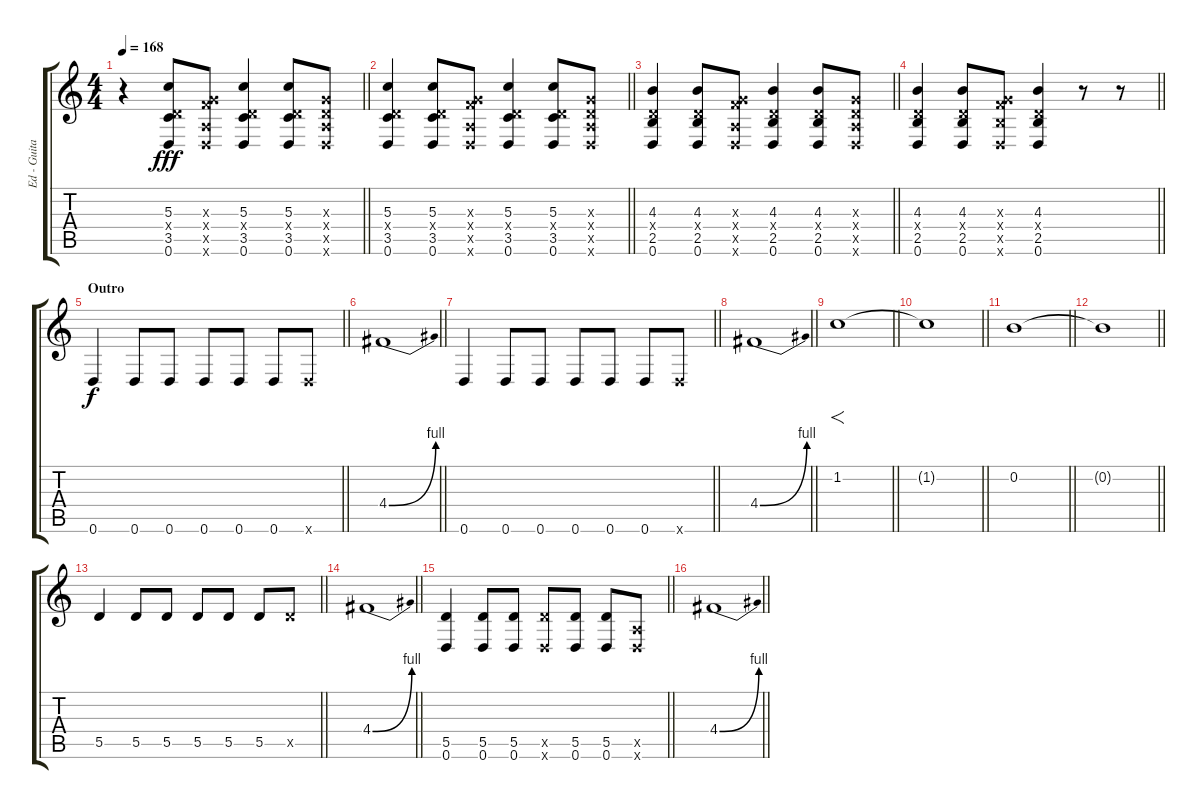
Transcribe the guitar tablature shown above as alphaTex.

\track ("Ed - Guitar" "Ed - Guita") {instrument overdrivenguitar}
\staff {score tabs}
\tuning (E4 B3 G3 D3 A2 D2) {hide}
\ts (4 4)
\tempo 168
\clef g2
\barLineRight lightlight
\ks c
r.4{dy f} (5.3 0.4{x} 3.5 0.6).8{dy fff volume 14 instrument overdrivenguitar} (0.3{x} 3.4{x} 0.5{x} 0.6{x}).8 (5.3 0.4{x} 3.5 0.6).4 (5.3 0.4{x} 3.5 0.6).8 (0.3{x} 0.4{x} 0.5{x} 0.6{x}).8 |
\barLineRight lightlight
(5.3 0.4{x} 3.5 0.6).4 (5.3 0.4{x} 3.5 0.6).8 (0.3{x} 3.4{x} 0.5{x} 0.6{x}).8 (5.3 0.4{x} 3.5 0.6).4 (5.3 0.4{x} 3.5 0.6).8 (0.3{x} 0.4{x} 0.5{x} 0.6{x}).8 |
\barLineRight lightlight
(4.3 0.4{x} 2.5 0.6).4 (4.3 0.4{x} 2.5 0.6).8 (0.3{x} 3.4{x} 0.5{x} 0.6{x}).8 (4.3 0.4{x} 2.5 0.6).4 (4.3 0.4{x} 2.5 0.6).8 (0.3{x} 0.4{x} 0.5{x} 0.6{x}).8 |
\barLineRight lightlight
(4.3 0.4{x} 2.5 0.6).4 (4.3 0.4{x} 2.5 0.6).8 (0.3{x} 3.4{x} 2.5{x} 0.6{x}).8 (4.3 0.4{x} 2.5 0.6).4 r.8 r.8 |
\section ("" "Outro")
\barLineRight lightlight
0.6.4{dy f} 0.6.8 0.6.8 0.6.8 0.6.8 0.6.8 0.6{x}.8 |
\barLineRight lightlight
4.4{be (bend 0 0 60 4)}.1 |
\barLineRight lightlight
0.6.4 0.6.8 0.6.8 0.6.8 0.6.8 0.6.8 0.6{x}.8 |
\barLineRight lightlight
4.4{be (bend 0 0 60 4)}.1 |
\barLineRight lightlight
1.2.1{f} |
\barLineRight lightlight
1.2{t}.1 |
\barLineRight lightlight
0.2.1 |
\barLineRight lightlight
0.2{t}.1 |
\barLineRight lightlight
5.5.4 5.5.8 5.5.8 5.5.8 5.5.8 5.5.8 5.5{x}.8 |
\barLineRight lightlight
4.4{be (bend 0 0 60 4)}.1 |
\barLineRight lightlight
(5.5 0.6).4 (5.5 0.6).8 (5.5 0.6).8 (5.5{x} 0.6{x}).8 (5.5 0.6).8 (5.5 0.6).8 (0.5{x} 0.6{x}).8 |
\barLineRight lightlight
4.4{be (bend 0 0 60 4)}.1
